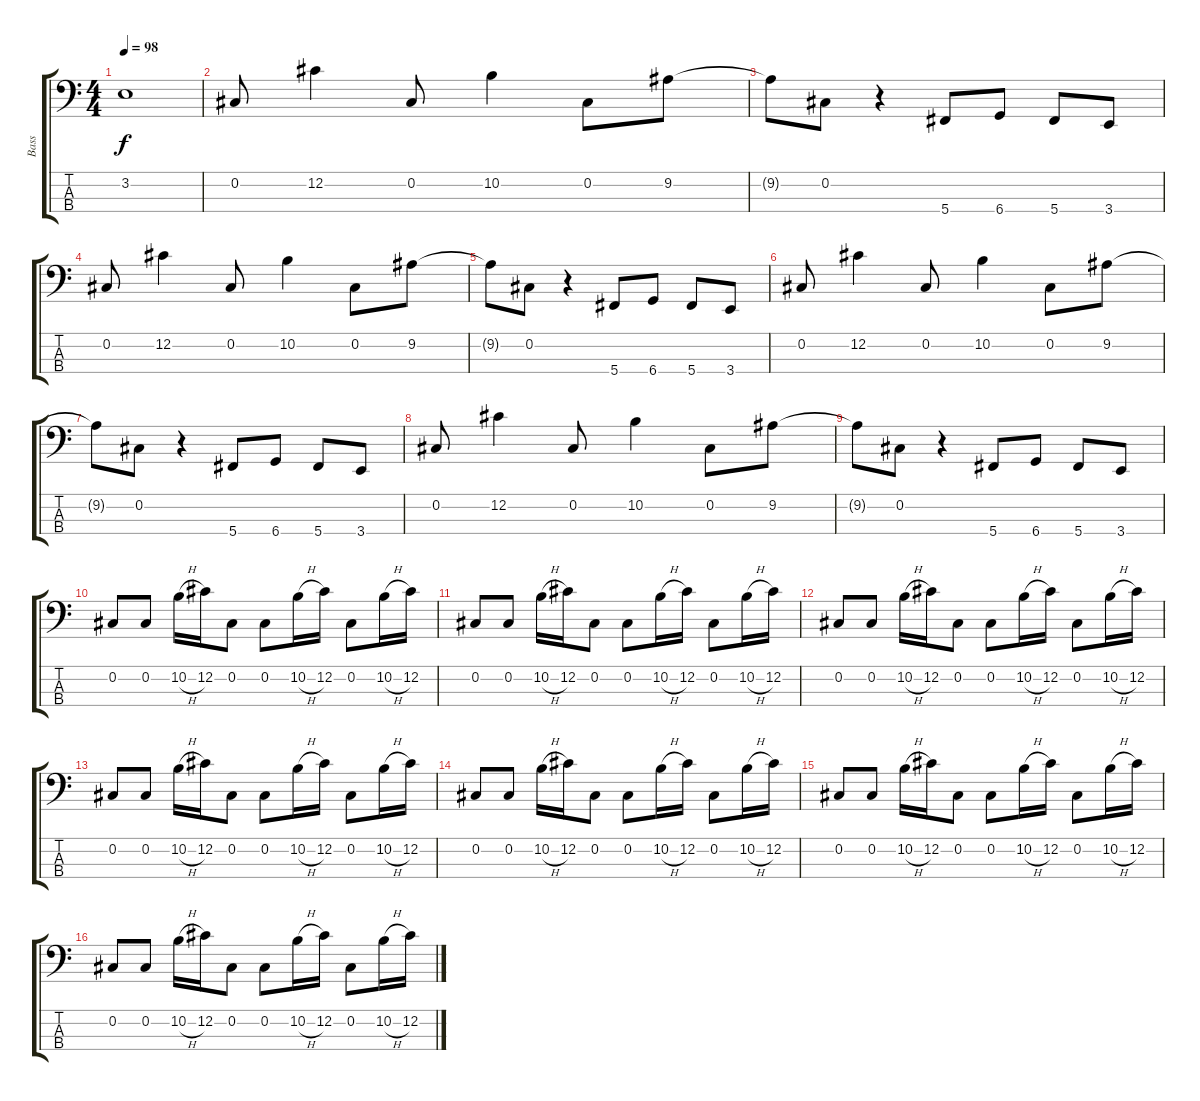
\track ("Bass" "Bass") {instrument electricbassfinger}
\staff {score tabs}
\tuning (Gb2 Db2 Ab1 Db1) {hide}
\ts (4 4)
\tempo 98
\clef f4
\ks c
3.2.1{dy f} |
0.2.8 12.2.4 0.2.8 10.2.4 0.2.8 9.2.8 |
9.2{t}.8 0.2.8 r.4 5.4.8 6.4.8 5.4.8 3.4.8 |
0.2.8 12.2.4 0.2.8 10.2.4 0.2.8 9.2.8 |
9.2{t}.8 0.2.8 r.4 5.4.8 6.4.8 5.4.8 3.4.8 |
0.2.8 12.2.4 0.2.8 10.2.4 0.2.8 9.2.8 |
9.2{t}.8 0.2.8 r.4 5.4.8 6.4.8 5.4.8 3.4.8 |
0.2.8 12.2.4 0.2.8 10.2.4 0.2.8 9.2.8 |
9.2{t}.8 0.2.8 r.4 5.4.8 6.4.8 5.4.8 3.4.8 |
0.2.8 0.2.8 10.2{h}.16 12.2.16 0.2.8 0.2.8 10.2{h}.16 12.2.16 0.2.8 10.2{h}.16 12.2.16 |
0.2.8 0.2.8 10.2{h}.16 12.2.16 0.2.8 0.2.8 10.2{h}.16 12.2.16 0.2.8 10.2{h}.16 12.2.16 |
0.2.8 0.2.8 10.2{h}.16 12.2.16 0.2.8 0.2.8 10.2{h}.16 12.2.16 0.2.8 10.2{h}.16 12.2.16 |
0.2.8 0.2.8 10.2{h}.16 12.2.16 0.2.8 0.2.8 10.2{h}.16 12.2.16 0.2.8 10.2{h}.16 12.2.16 |
0.2.8 0.2.8 10.2{h}.16 12.2.16 0.2.8 0.2.8 10.2{h}.16 12.2.16 0.2.8 10.2{h}.16 12.2.16 |
0.2.8 0.2.8 10.2{h}.16 12.2.16 0.2.8 0.2.8 10.2{h}.16 12.2.16 0.2.8 10.2{h}.16 12.2.16 |
0.2.8 0.2.8 10.2{h}.16 12.2.16 0.2.8 0.2.8 10.2{h}.16 12.2.16 0.2.8 10.2{h}.16 12.2.16
